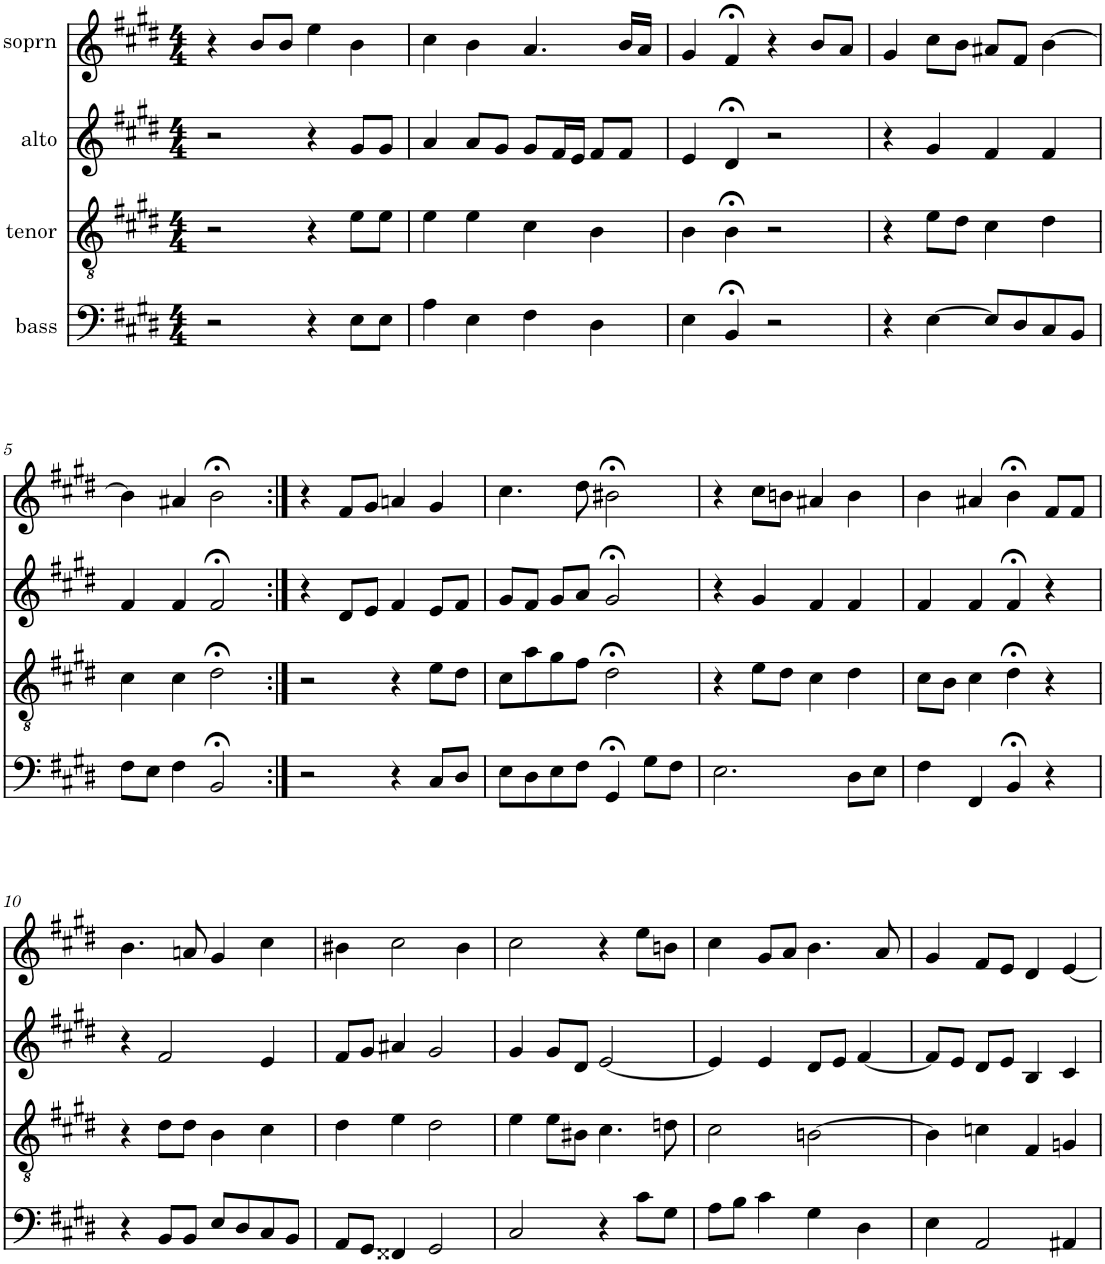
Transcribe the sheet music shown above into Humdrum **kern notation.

**kern	**kern	**kern	**kern
*part4	*part3	*part2	*part1
*staff4	*staff3	*staff2	*staff1
*I"bass	*I"tenor	*I"alto	*I"soprn
*clefF4	*clefGv2	*clefG2	*clefG2
*k[f#c#g#d#]	*k[f#c#g#d#]	*k[f#c#g#d#]	*k[f#c#g#d#]
*E:	*E:	*E:	*E:
*M4/4	*M4/4	*M4/4	*M4/4
=1	=1	=1	=1
2r	2r	2r	4r
.	.	.	8b/L
.	.	.	8b/J
4r	4r	4r	4ee\
8E\L	8e\L	8g#/L	4b\
8E\J	8e\J	8g#/J	.
=2	=2	=2	=2
4A\	4e\	4a/	4cc#\
4E\	4e\	8a/L	4b\
.	.	8g#/J	.
4F#\	4c#\	8g#/L	4.a/
.	.	16f#/L	.
.	.	16e/JJ	.
4D#\	4B\	8f#/L	.
.	.	8f#/J	16b/LL
.	.	.	16a/JJ
=3	=3	=3	=3
4E\	4B\	4e/	4g#/
4BB;</	4B;<\	4d#;</	4f#;</
2r	2r	2r	4r
.	.	.	8b/L
.	.	.	8a/J
=4	=4	=4	=4
4r	4r	4r	4g#/
[4E\	8e\L	4g#/	8cc#\L
.	8d#\J	.	8b\J
8E/L]	4c#\	4f#/	8a#X/L
8D#/	.	.	8f#/J
8C#/	4d#\	4f#/	[4b\
8BB/J	.	.	.
!!LO:LB:g=z
=5	=5	=5	=5
8F#\L	4c#\	4f#/	4b\]
8E\J	.	.	.
4F#\	4c#\	4f#/	4a#X/
2BB;</	2d#;<\	2f#;</	2b;<\
=6:|!	=6:|!	=6:|!	=6:|!
2r	2r	4r	4r
.	.	8d#/L	8f#/L
.	.	8e/J	8g#/J
4r	4r	4f#/	4an/
8C#/L	8e\L	8e/L	4g#/
8D#/J	8d#\J	8f#/J	.
=7	=7	=7	=7
8E\L	8c#\L	8g#/L	4.cc#\
8D#\	8a\	8f#/J	.
8E\	8g#\	8g#/L	.
8F#\J	8f#\J	8a/J	8dd#\
4GG#;</	2d#;<\	2g#;</	2b#X;<\
8G#\L	.	.	.
8F#\J	.	.	.
=8	=8	=8	=8
2.E\	4r	4r	4r
.	8e\L	4g#/	8cc#\L
.	8d#\J	.	8bn\J
.	4c#\	4f#/	4a#X/
8D#\L	4d#\	4f#/	4b\
8E\J	.	.	.
=9	=9	=9	=9
4F#\	8c#\L	4f#/	4b\
.	8B\J	.	.
4FF#/	4c#\	4f#/	4a#X/
4BB;</	4d#;<\	4f#;</	4b;<\
4r	4r	4r	8f#/L
.	.	.	8f#/J
!!LO:LB:g=z
=10	=10	=10	=10
4r	4r	4r	4.b\
8BB/L	8d#\L	2f#/	.
8BB/J	8d#\J	.	8an/
8E/L	4B\	.	4g#/
8D#/	.	.	.
8C#/	4c#\	4e/	4cc#\
8BB/J	.	.	.
=11	=11	=11	=11
8AA/L	4d#\	8f#/L	4b#X\
8GG#/J	.	8g#/J	.
4FF##X/	4e\	4a#X/	2cc#\
2GG#/	2d#\	2g#/	.
.	.	.	4b#\
=12	=12	=12	=12
2C#/	4e\	4g#/	2cc#\
.	8e\L	8g#/L	.
.	8B#X\J	8d#/J	.
4r	4.c#\	[2e/	4r
8c#\L	.	.	8ee\L
8G#\J	8dn\	.	8bn\J
=13	=13	=13	=13
8A\L	2c#\	4e/]	4cc#\
8B\J	.	.	.
4c#\	.	4e/	8g#/L
.	.	.	8a/J
4G#\	[2Bn\	8d#/L	4.b\
.	.	8e/J	.
4D#\	.	[4f#/	.
.	.	.	8a/
=14	=14	=14	=14
4E\	4B\]	8f#/L]	4g#/
.	.	8e/J	.
2AA/	4cn\	8d#/L	8f#/L
.	.	8e/J	8e/J
.	4F#/	4B/	4d#/
4AA#X/	4Gn/	4c#/	[4e/
=	=	=	=
*-	*-	*-	*-
